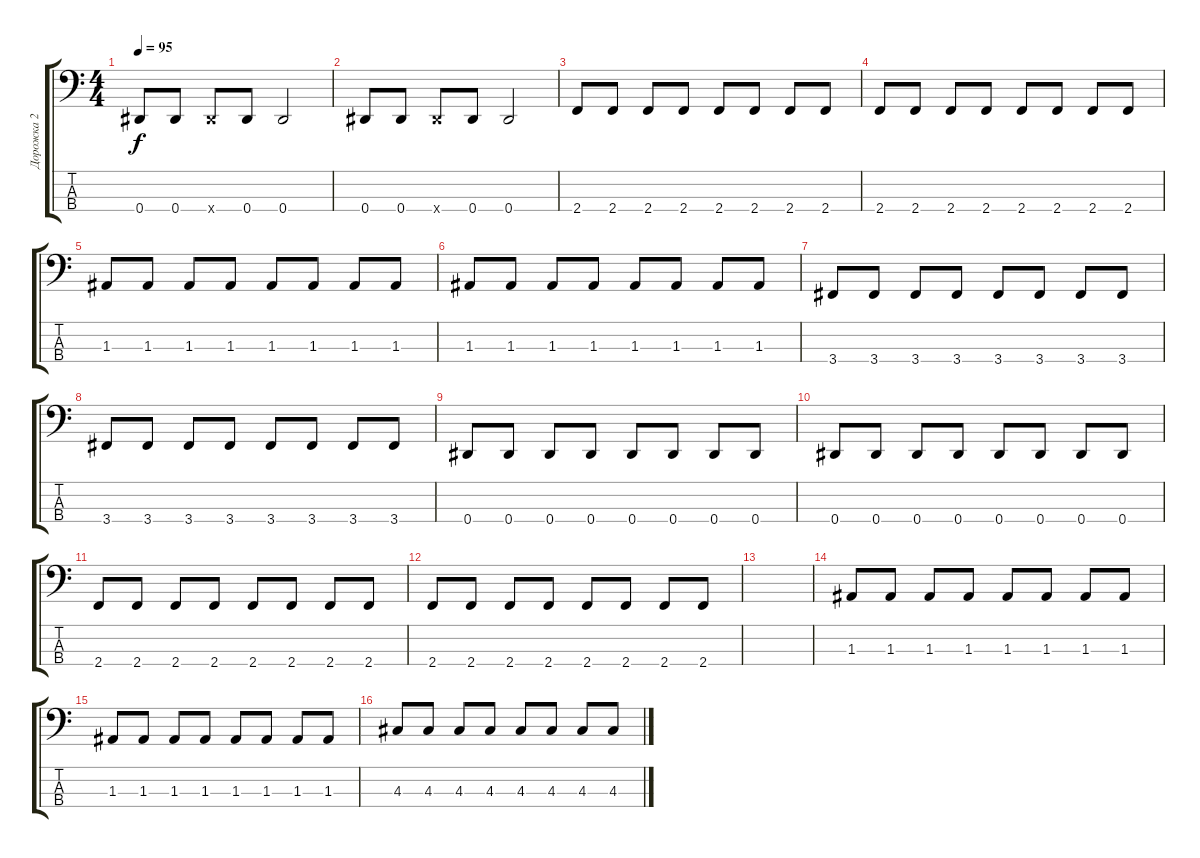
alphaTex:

\track ("Дорожка 2" "Дорожка 2") {instrument electricbassfinger}
\staff {score tabs}
\tuning (G2 D2 A1 Eb1) {hide}
\ts (4 4)
\tempo 95
\clef f4
\ks c
0.4.8{dy f} 0.4.8 0.4{x}.8 0.4.8 0.4.2 |
0.4.8 0.4.8 0.4{x}.8 0.4.8 0.4.2 |
2.4.8 2.4.8 2.4.8 2.4.8 2.4.8 2.4.8 2.4.8 2.4.8 |
2.4.8 2.4.8 2.4.8 2.4.8 2.4.8 2.4.8 2.4.8 2.4.8 |
1.3.8 1.3.8 1.3.8 1.3.8 1.3.8 1.3.8 1.3.8 1.3.8 |
1.3.8 1.3.8 1.3.8 1.3.8 1.3.8 1.3.8 1.3.8 1.3.8 |
3.4.8 3.4.8 3.4.8 3.4.8 3.4.8 3.4.8 3.4.8 3.4.8 |
3.4.8 3.4.8 3.4.8 3.4.8 3.4.8 3.4.8 3.4.8 3.4.8 |
0.4.8 0.4.8 0.4.8 0.4.8 0.4.8 0.4.8 0.4.8 0.4.8 |
0.4.8 0.4.8 0.4.8 0.4.8 0.4.8 0.4.8 0.4.8 0.4.8 |
2.4.8 2.4.8 2.4.8 2.4.8 2.4.8 2.4.8 2.4.8 2.4.8 |
2.4.8 2.4.8 2.4.8 2.4.8 2.4.8 2.4.8 2.4.8 2.4.8 |
|
1.3.8 1.3.8 1.3.8 1.3.8 1.3.8 1.3.8 1.3.8 1.3.8 |
1.3.8 1.3.8 1.3.8 1.3.8 1.3.8 1.3.8 1.3.8 1.3.8 |
4.3.8 4.3.8 4.3.8 4.3.8 4.3.8 4.3.8 4.3.8 4.3.8
